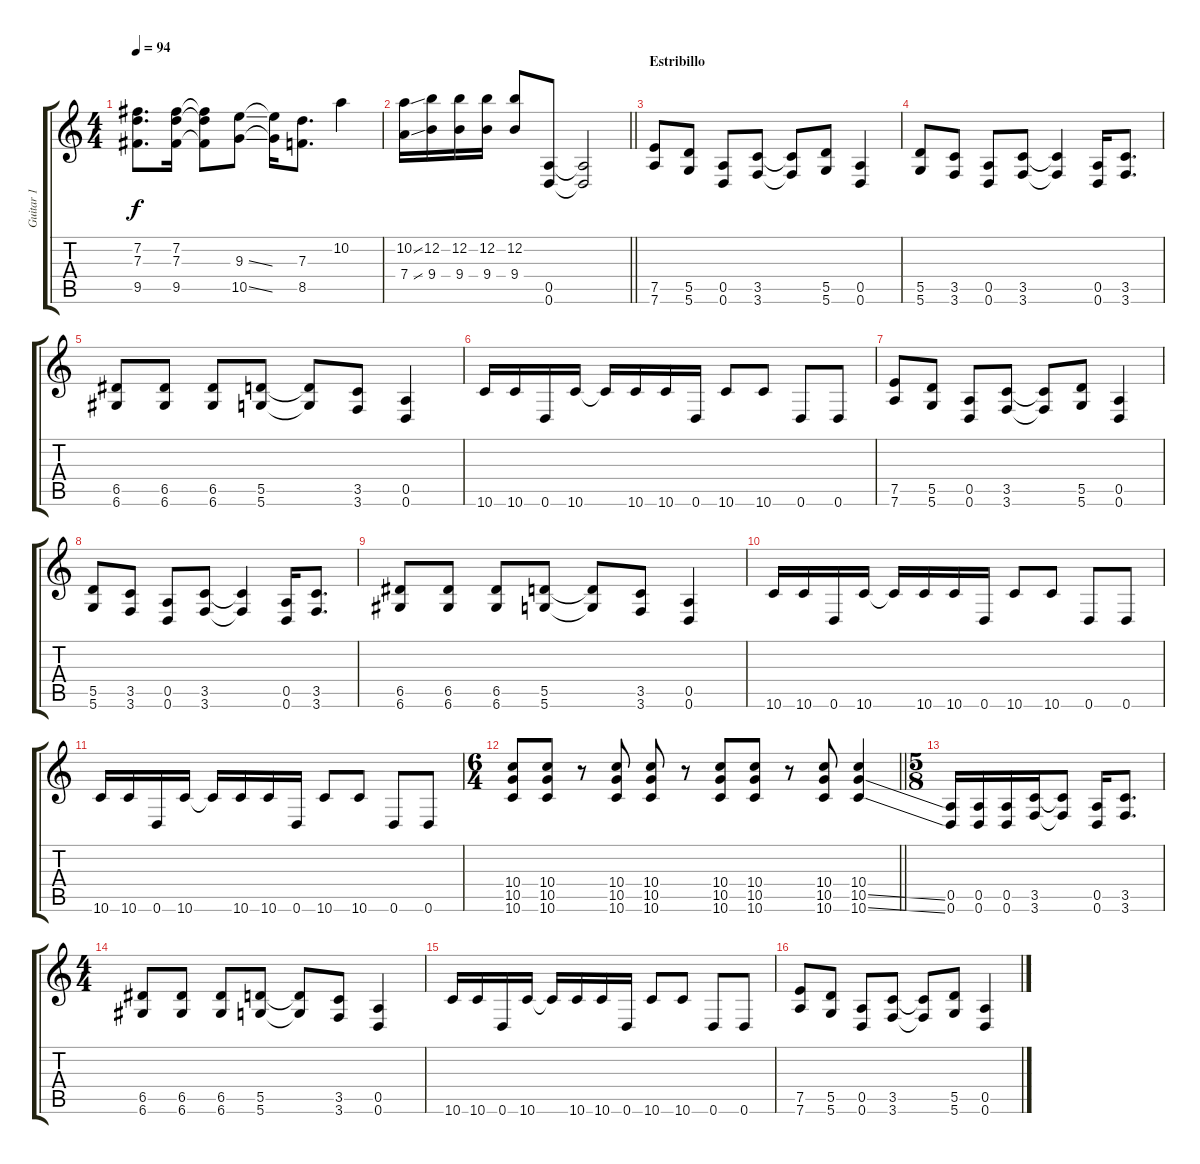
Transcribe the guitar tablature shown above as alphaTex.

\track ("Guitar 1" "Guitar 1") {instrument distortionguitar}
\staff {score tabs}
\tuning (E4 B3 G3 D3 A2 D2) {hide}
\ts (4 4)
\tempo 94
\clef g2
\ks c
(7.2 7.3 9.5).8{d dy f} (7.2 7.3 9.5).16 (7.2{t} 7.3{t} 9.5{t}).8 (9.3{ss} 10.5{ss}).8 (9.3{t} 10.5{t}).16 (7.3 8.5).8{d} 10.2.4 |
\barLineRight lightlight
(10.2{ss} 7.4{ss}).16 (12.2 9.4).16 (12.2 9.4).16 (12.2 9.4).16 (12.2 9.4).8 (0.5 0.6).8 (0.5{t} 0.6{t}).2 |
\section ("" "Estribillo")
(7.5 7.6).8 (5.5 5.6).8 (0.5 0.6).8 (3.5 3.6).8 (3.5{t} 3.6{t}).8 (5.5 5.6).8 (0.5 0.6).4 |
(5.5 5.6).8 (3.5 3.6).8 (0.5 0.6).8 (3.5 3.6).8 (3.5{t} 3.6{t}).4 (0.5 0.6).16 (3.5 3.6).8{d} |
(6.5 6.6).8 (6.5 6.6).8 (6.5 6.6).8 (5.5 5.6).8 (5.5{t} 5.6{t}).8 (3.5 3.6).8 (0.5 0.6).4 |
10.6.16 10.6.16 0.6.16 10.6.16 10.6{t}.16 10.6.16 10.6.16 0.6.16 10.6.8 10.6.8 0.6.8 0.6.8 |
(7.5 7.6).8 (5.5 5.6).8 (0.5 0.6).8 (3.5 3.6).8 (3.5{t} 3.6{t}).8 (5.5 5.6).8 (0.5 0.6).4 |
(5.5 5.6).8 (3.5 3.6).8 (0.5 0.6).8 (3.5 3.6).8 (3.5{t} 3.6{t}).4 (0.5 0.6).16 (3.5 3.6).8{d} |
(6.5 6.6).8 (6.5 6.6).8 (6.5 6.6).8 (5.5 5.6).8 (5.5{t} 5.6{t}).8 (3.5 3.6).8 (0.5 0.6).4 |
10.6.16 10.6.16 0.6.16 10.6.16 10.6{t}.16 10.6.16 10.6.16 0.6.16 10.6.8 10.6.8 0.6.8 0.6.8 |
10.6.16 10.6.16 0.6.16 10.6.16 10.6{t}.16 10.6.16 10.6.16 0.6.16 10.6.8 10.6.8 0.6.8 0.6.8 |
\ts (6 4)
\barLineRight lightlight
(10.4 10.5 10.6).8 (10.4 10.5 10.6).8 r.8 (10.4 10.5 10.6).8 (10.4 10.5 10.6).8 r.8 (10.4 10.5 10.6).8 (10.4 10.5 10.6).8 r.8 (10.4 10.5 10.6).8 (10.4 10.5{ss} 10.6{ss}).4 |
\ts (5 8)
(0.5 0.6).16 (0.5 0.6).16 (0.5 0.6).16 (3.5 3.6).16 (3.5{t} 3.6{t}).8 (0.5 0.6).16 (3.5 3.6).8{d} |
\ts (4 4)
(6.5 6.6).8 (6.5 6.6).8 (6.5 6.6).8 (5.5 5.6).8 (5.5{t} 5.6{t}).8 (3.5 3.6).8 (0.5 0.6).4 |
10.6.16 10.6.16 0.6.16 10.6.16 10.6{t}.16 10.6.16 10.6.16 0.6.16 10.6.8 10.6.8 0.6.8 0.6.8 |
(7.5 7.6).8 (5.5 5.6).8 (0.5 0.6).8 (3.5 3.6).8 (3.5{t} 3.6{t}).8 (5.5 5.6).8 (0.5 0.6).4
